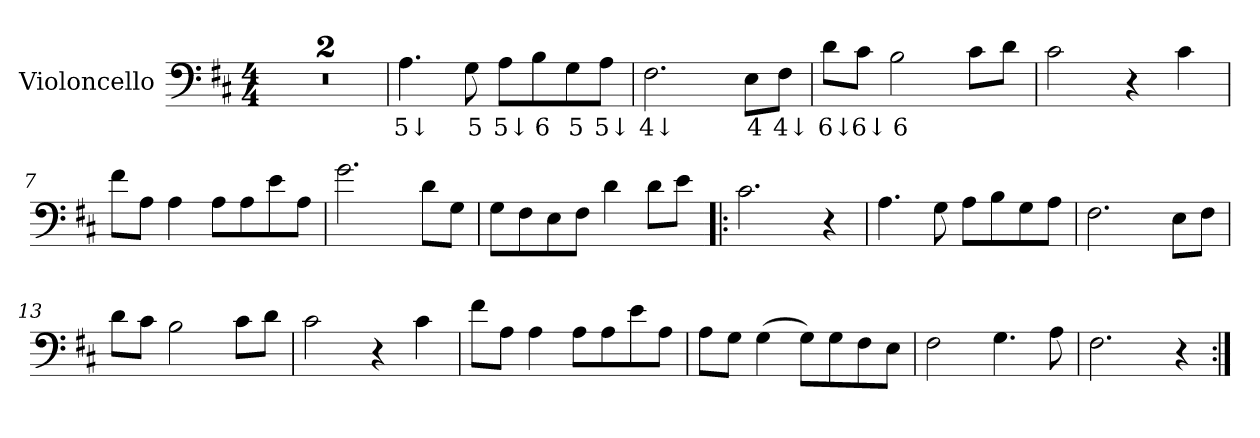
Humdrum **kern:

**kern	**text
*part1	*part1
*staff1	*staff1
*I"Violoncello	*
*I'Vlc.	*
*clefF4	*
*k[f#c#]	*
*D:	*
*M4/4	*
=1	=1
1r	.
=2	=2
1r	.
=3	=3
4.A\	5↓
8G\	5
8A\L	5↓
8B\	6
8G\	5
8A\J	5↓
=4	=4
2.F#\	4↓
8E\L	4
8F#\J	4↓
=5	=5
8d\L	6↓
8c#\J	6↓
2B\	6
8c#\L	.
8d\J	.
=6	=6
2c#\	.
4r	.
4c#\	.
=7	=7
8f#\L	.
8A\J	.
4A\	.
8A\L	.
8A\	.
8e\	.
8A\J	.
!!LO:LB:g=z
=8	=8
2.g\	.
8d\L	.
8G\J	.
=9	=9
8G\L	.
8F#\	.
8E\	.
8F#\J	.
4d\	.
8d\L	.
8e\J	.
=10!|:	=10!|:
2.c#\	.
4r	.
=11	=11
4.A\	.
8G\	.
8A\L	.
8B\	.
8G\	.
8A\J	.
=12	=12
2.F#\	.
8E\L	.
8F#\J	.
=13	=13
8d\L	.
8c#\J	.
2B\	.
8c#\L	.
8d\J	.
=14	=14
2c#\	.
4r	.
4c#\	.
!!LO:LB:g=z
=15	=15
8f#\L	.
8A\J	.
4A\	.
8A\L	.
8A\	.
8e\	.
8A\J	.
=16	=16
8A\L	.
8G\J	.
(4G\	.
8G\L)	.
8G\	.
8F#\	.
8E\J	.
=17	=17
2F#\	.
4.G\	.
8A\	.
=18	=18
2.F#\	.
4r	.
=:|!	=:|!
*-	*-
